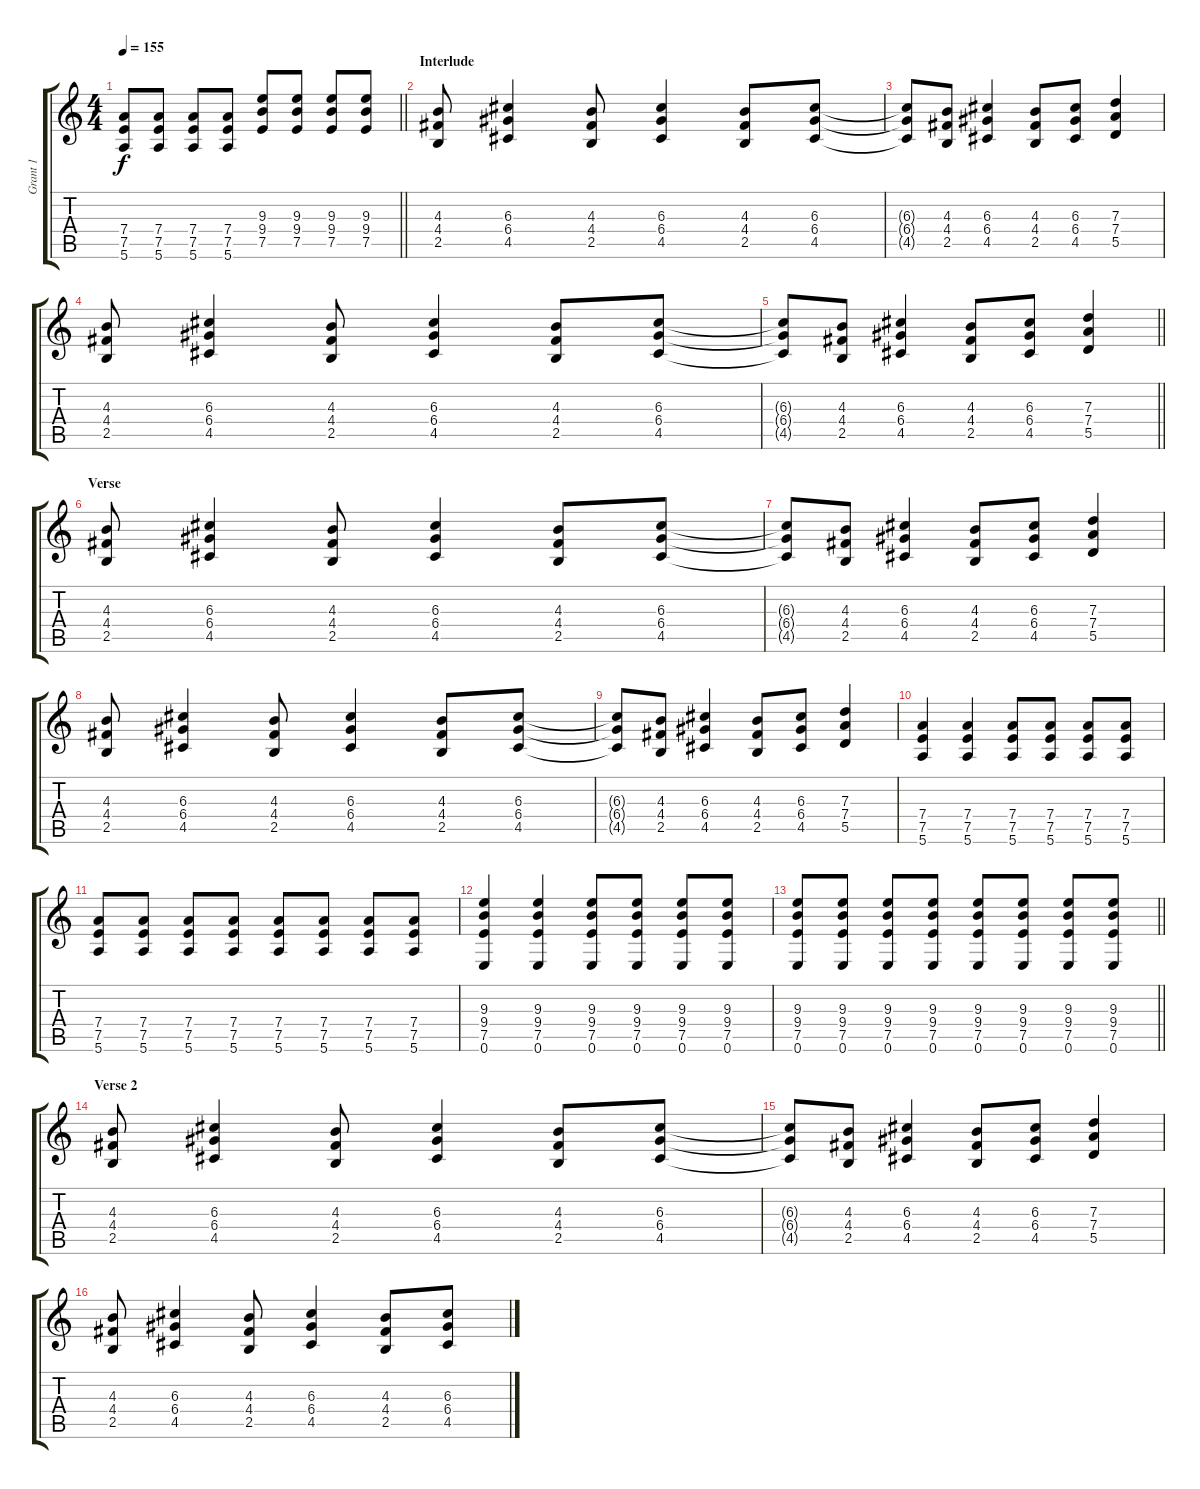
\track ("Grant 1" "Grant 1") {instrument overdrivenguitar}
\staff {score tabs}
\tuning (E4 B3 G3 D3 A2 E2) {hide}
\ts (4 4)
\tempo 155
\clef g2
\barLineRight lightlight
\ks c
(7.4 7.5 5.6).8{dy f} (7.4 7.5 5.6).8 (7.4 7.5 5.6).8 (7.4 7.5 5.6).8 (9.3 9.4 7.5).8 (9.3 9.4 7.5).8 (9.3 9.4 7.5).8 (9.3 9.4 7.5).8 |
\section ("" "Interlude")
(4.3 4.4 2.5).8 (6.3 6.4 4.5).4 (4.3 4.4 2.5).8 (6.3 6.4 4.5).4 (4.3 4.4 2.5).8 (6.3 6.4 4.5).8 |
(6.3{t} 6.4{t} 4.5{t}).8 (4.3 4.4 2.5).8 (6.3 6.4 4.5).4 (4.3 4.4 2.5).8 (6.3 6.4 4.5).8 (7.3 7.4 5.5).4 |
(4.3 4.4 2.5).8 (6.3 6.4 4.5).4 (4.3 4.4 2.5).8 (6.3 6.4 4.5).4 (4.3 4.4 2.5).8 (6.3 6.4 4.5).8 |
\barLineRight lightlight
(6.3{t} 6.4{t} 4.5{t}).8 (4.3 4.4 2.5).8 (6.3 6.4 4.5).4 (4.3 4.4 2.5).8 (6.3 6.4 4.5).8 (7.3 7.4 5.5).4 |
\section ("" "Verse")
(4.3 4.4 2.5).8 (6.3 6.4 4.5).4 (4.3 4.4 2.5).8 (6.3 6.4 4.5).4 (4.3 4.4 2.5).8 (6.3 6.4 4.5).8 |
(6.3{t} 6.4{t} 4.5{t}).8 (4.3 4.4 2.5).8 (6.3 6.4 4.5).4 (4.3 4.4 2.5).8 (6.3 6.4 4.5).8 (7.3 7.4 5.5).4 |
(4.3 4.4 2.5).8 (6.3 6.4 4.5).4 (4.3 4.4 2.5).8 (6.3 6.4 4.5).4 (4.3 4.4 2.5).8 (6.3 6.4 4.5).8 |
(6.3{t} 6.4{t} 4.5{t}).8 (4.3 4.4 2.5).8 (6.3 6.4 4.5).4 (4.3 4.4 2.5).8 (6.3 6.4 4.5).8 (7.3 7.4 5.5).4 |
(7.4 7.5 5.6).4 (7.4 7.5 5.6).4 (7.4 7.5 5.6).8 (7.4 7.5 5.6).8 (7.4 7.5 5.6).8 (7.4 7.5 5.6).8 |
(7.4 7.5 5.6).8 (7.4 7.5 5.6).8 (7.4 7.5 5.6).8 (7.4 7.5 5.6).8 (7.4 7.5 5.6).8 (7.4 7.5 5.6).8 (7.4 7.5 5.6).8 (7.4 7.5 5.6).8 |
(9.3 9.4 7.5 0.6).4 (9.3 9.4 7.5 0.6).4 (9.3 9.4 7.5 0.6).8 (9.3 9.4 7.5 0.6).8 (9.3 9.4 7.5 0.6).8 (9.3 9.4 7.5 0.6).8 |
\barLineRight lightlight
(9.3 9.4 7.5 0.6).8 (9.3 9.4 7.5 0.6).8 (9.3 9.4 7.5 0.6).8 (9.3 9.4 7.5 0.6).8 (9.3 9.4 7.5 0.6).8 (9.3 9.4 7.5 0.6).8 (9.3 9.4 7.5 0.6).8 (9.3 9.4 7.5 0.6).8 |
\section ("" "Verse 2")
(4.3 4.4 2.5).8 (6.3 6.4 4.5).4 (4.3 4.4 2.5).8 (6.3 6.4 4.5).4 (4.3 4.4 2.5).8 (6.3 6.4 4.5).8 |
(6.3{t} 6.4{t} 4.5{t}).8 (4.3 4.4 2.5).8 (6.3 6.4 4.5).4 (4.3 4.4 2.5).8 (6.3 6.4 4.5).8 (7.3 7.4 5.5).4 |
(4.3 4.4 2.5).8 (6.3 6.4 4.5).4 (4.3 4.4 2.5).8 (6.3 6.4 4.5).4 (4.3 4.4 2.5).8 (6.3 6.4 4.5).8
